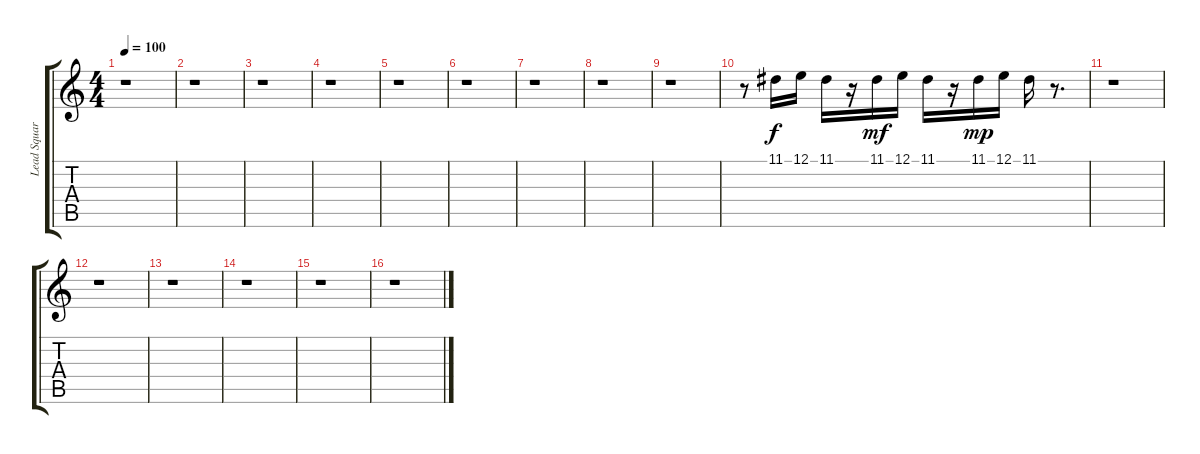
\track ("Lead Square" "Lead Squar") {instrument lead1square}
\staff {score tabs}
\tuning (E4 B3 G3 D3 A2 E2) {hide}
\ts (4 4)
\tempo 100
\clef g2
\ks c
r.1{dy mp} |
r.1 |
r.1 |
r.1 |
r.1 |
r.1 |
r.1 |
r.1 |
r.1 |
r.8 11.1.16{dy f} 12.1.16 11.1.16 r.16 11.1.16{dy mf} 12.1.16 11.1.16 r.16 11.1.16{dy mp} 12.1.16 11.1.16 r.8{d} |
r.1 |
r.1 |
r.1 |
r.1 |
r.1 |
r.1
